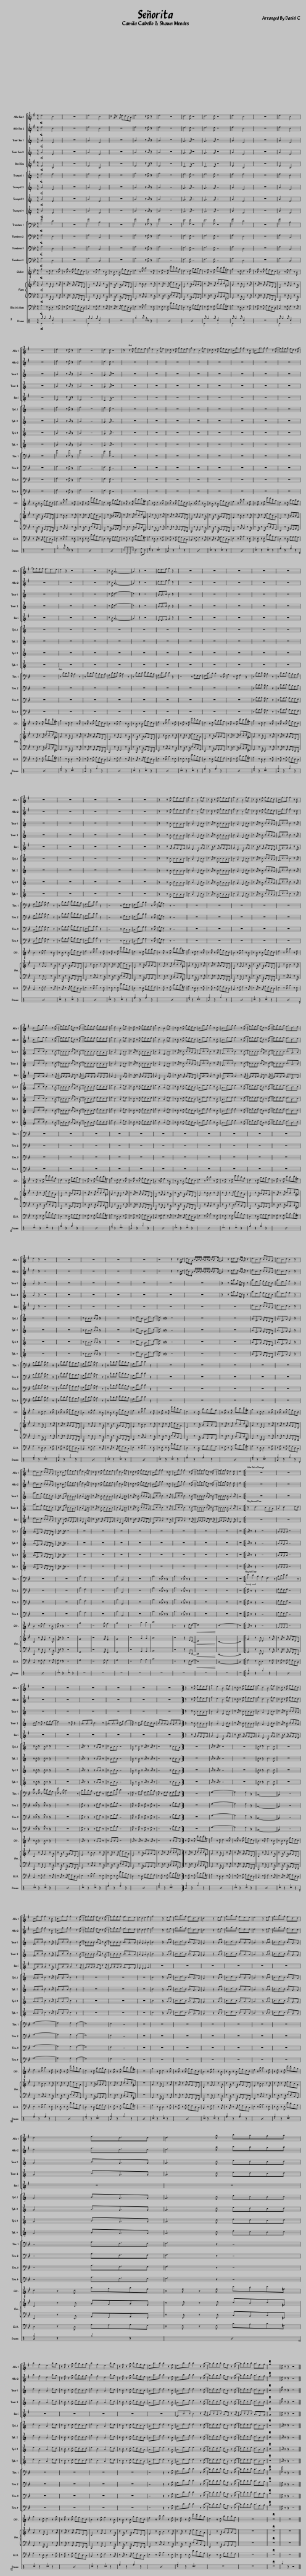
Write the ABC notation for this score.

X:1
%%score [ 1 2 3 4 5 ] [ 6 7 8 9 ] [ 10 11 12 13 ] 14 { 15 | 16 } 17 ( 18 19 )
L:1/8
M:4/4
I:linebreak $
K:Bb
V:1 treble transpose=-9
V:2 treble transpose=-9
V:3 treble transpose=-14
V:4 treble transpose=-14
V:5 treble transpose=-21
V:6 treble transpose=-2
V:7 treble transpose=-2
V:8 treble transpose=-2
V:9 treble transpose=-2
V:10 bass
V:11 bass
V:12 bass
V:13 bass
V:14 treble-8
V:15 treble
V:16 bass
V:17 bass transpose=-12
V:18 perc
K:none
V:19 perc
K:none
V:1
[K:G]!mf! e4 B4 | z8 | e4 B4 | z G z G edBA | e4 z e z2 | %5
 e4 z4 | d3 d z4 | d3 d z4 | e4 B4 | z8 | %10
 e4 B4 |$ z8 | e4 z e z2 | e4 z4 | d3 d z4 | %15
 z2 z f gfef | g2 e2 B2 gf | z d z f gfef | g2 d2 B2 gf | z d z f gfed | %20
 c3/2g3/2g g2 z c | c3/2g3/2g g2 z f- | fgfg fd z f- |$ fgfg f3/2e3/2e | e2 z2 z4 | %25
 z8 | z B A6- | A2 z2 z4 | e3/2e3/2f g2 z2 | z8 | %30
 z8 | z8 | z8 | z8 |$ z8 | %35
 z8 | z8 | z8 | z8 | z2 z f gfef | %40
 g2 e2 B2 gf | z d z f gfef | g2 d2 B2 gf | z d z f gfed | c3/2g3/2g g2 z d |$ %45
 c3/2g3/2g g2 z f- | fgfg fd z f- | fgff gfef | g2 e2 B2 gf | z e z f gfef | %50
 g2 d2 B2 gf | z d z f gfed | c3/2g3/2g g2 z d | c3/2g3/2g g2 z f- | fgfg fd z f- | %55
 fgfg f3/2d3/2e |$ e2 z2 z4 | z8 | z8 | z8 | %60
 z8 | z4 z2 z B/d/ | e/BA/ B/A/B/A/ B/A/B/A/ B/AA/- | A2 z d/ed/ B/A/ G z | e3/2B3/2d cBAG | %65
 e3/2B3/2d c2 z2 |$ e3/2B3/2d cBAG | B z Bf gfef | g2 e2 B2 gf | z d z f gfef | %70
 g2 d2 B2 gf | z d z f gfed | c3/2g3/2g g2 z d | c3/2g3/2g g2 z f- | fgfg fd z f- | %75
 fgfg f e2 e | e8 |: z8 | z8 |$ z8 | %80
 z8 | z8 | z8 | z8 | z8 :| %85
 z2 z f gfef | g2 e2 B2 gf | z d z f gfef | g2 d2 B2 gf | z d z f gfed |$ %90
 c3/2g3/2g g2 z c | c3/2g3/2g g2 z f- | fgfg fd z f- | fgfg f3/2e3/2e | e2 d2 e2 f2 | %95
 g4 z2 ef | g3/2a3/2g f3/2d3/2d | d4 z2 ef | g3/2a3/2g f3/2e3/2e | e4 z2 ef | %100
 g3/2a3/2g f3/2d3/2d |$ d4 f3/2d3/2d | d3 a baga |$ b2 g2 e2 ba | z g z a baga | %105
 b2 g2 e2 ba | z g z a bagf | e3/2b3/2b b2 z f | e3/2b3/2b b2 z a- | abab af z a- | %110
 abab a3/2f3/2g | !fermata!g8 | e z z2 z4 |] %113
V:2
[K:G]!mf! e4 B4 | z8 | e4 B4 | z8 | e4 z e z2 | %5
 e4 z4 | d3 d z4 | d3 d z4 | e4 B4 | z8 | %10
 e4 B4 |$ z8 | e4 z e z2 | e4 z4 | d3 d z4 | %15
 z8 | z8 | z8 | z8 | z8 | %20
 z8 | z8 | z8 |$ z8 | z8 | %25
 z8 | z B A6- | A2 z2 z4 | e3/2e3/2f g2 z2 | z8 | %30
 z8 | z8 | z8 | z8 |$ z8 | %35
 z8 | z8 | z8 | z8 | z2 z f gfef | %40
 g2 e2 B2 gf | z d z f gfef | g2 d2 B2 gf | z d z f gfed | c3/2g3/2g g2 z d |$ %45
 c3/2g3/2g g2 z f- | fgfg fd z f- | fgff gfef | g2 e2 B2 gf | z e z f gfef | %50
 g2 d2 B2 gf | z d z f gfed | c3/2g3/2g g2 z d | c3/2g3/2g g2 z f- | fgfg fd z f- | %55
 fgfg f3/2d3/2e |$ e2 z2 z4 | z8 | z8 | z8 | %60
 z8 | z4 z2 z B/d/ | e/BA/ B/A/B/A/ B/A/B/A/ B/AA/- | A2 z d/ed/ B/A/ G z | e3/2B3/2d cBAG | %65
 e3/2B3/2d c2 z2 |$ e3/2B3/2d cBAG | B z Bf gfef | g2 e2 B2 gf | z d z f gfef | %70
 g2 d2 B2 gf | z d z f gfed | c3/2g3/2g g2 z d | c3/2g3/2g g2 z f- | fgfg fd z f- | %75
 fgfg f e2 e | e8 |: z8 | z8 |$ z8 | %80
 z8 | z8 | z8 | z8 | z8 :| %85
 z2 z f gfef | g2 e2 B2 gf | z d z f gfef | g2 d2 B2 gf | z d z f gfed |$ %90
 c3/2g3/2g g2 z c | c3/2g3/2g g2 z f- | fgfg fd z f- | fgfg f3/2e3/2e | e2 d2 e2 f2 | %95
 g4 z2 ef | g3/2a3/2g f3/2d3/2d | d4 z2 ef | g3/2a3/2g f3/2e3/2e | e4 z2 ef | %100
 g3/2a3/2g f3/2d3/2d |$ d4 f3/2d3/2d | d3 a baga |$ b2 g2 e2 ba | z g z a baga | %105
 b2 g2 e2 ba | z g z a bagf | e3/2b3/2b b2 z f | e3/2b3/2b b2 z a- | abab af z a- | %110
 abab a3/2f3/2g | !fermata!g8 | e z z2 z4 |] %113
V:3
[K:C]!mf! A4 E4 | z8 | A4 E4 | z8 | A4 z A z2 | %5
 A4 z4 | G3 G z4 | G3 G z4 | A4 E4 | z8 | %10
 A4 E4 |$ z8 | A4 z A z2 | A4 z4 | G3 G z4 | %15
 z8 | z8 | z8 | z8 | z8 | %20
 z8 | z8 | z8 |$ z8 | z8 | %25
 z8 | z e d6- | d2 z2 z4 | A3/2A3/2B c2 z2 | z8 | %30
 z8 | z8 | z8 | z8 |$ z8 | %35
 z8 | z8 | z8 | z8 | z2 z B cBAB | %40
 c2 A2 E2 cB | z G z B cBAB | c2 G2 E2 cB | z G z B cBAG | F3/2c3/2c c2 z G |$ %45
 F3/2c3/2c c2 z B- | BcBc BG z B- | BcBB cBAB | c2 A2 E2 cB | z A z B cBAB | %50
 c2 G2 E2 cB | z G z B cBAG | F3/2c3/2c c2 z G | F3/2c3/2c c2 z B- | BcBc BG z B- | %55
 BcBc B3/2G3/2A |$ A2 z2 z4 | z8 | z8 | z8 | %60
 z8 | z8 | z8 | z2 z g/ag/ e/d/ c z | a3/2e3/2g fedc | %65
 a3/2e3/2g f2 z2 |$ a3/2e3/2g fedc | E z EB cBAB | c2 A2 E2 cB | z G z B cBAB | %70
 c2 G2 E2 cB | z G z B cBAG | F3/2c3/2c c2 z G | F3/2c3/2c c2 z B- | BcBc BG z B- | %75
 BcBc B A2 A | A8 |: z8 | z8 |$ z8 | %80
 z8 | z8 | z8 | z8 | z8 :| %85
 z2 z B cBAB | c2 A2 E2 cB | z G z B cBAB | c2 G2 E2 cB | z G z B cBAG |$ %90
 F3/2c3/2c c2 z F | F3/2c3/2c c2 z B- | BcBc BG z B- | BcBc B3/2A3/2A | A2 G2 A2 B2 | %95
 c4 z2 AB | c3/2d3/2c B3/2G3/2G | G4 z2 AB | c3/2d3/2c B3/2A3/2A | A4 z2 AB | %100
 c3/2d3/2c B3/2G3/2G |$ G4 B3/2G3/2G | G3 d edcd |$ e2 c2 A2 ed | z c z d edcd | %105
 e2 c2 A2 ed | z c z d edcB | A3/2e3/2e e2 z B | A3/2e3/2e e2 z d- | dede dB z d- | %110
 dede d3/2B3/2c | !fermata!c8 | a z z2 z4 |] %113
V:4
[K:C]!mf! A4 E4 | z8 | A4 E4 | z8 | A4 z A z2 | %5
 A4 z4 | G3 G z4 | G3 G z4 | A4 E4 | z8 | %10
 A4 E4 |$ z8 | A4 z A z2 | A4 z4 | G3 G z4 | %15
 z8 | z8 | z8 | z8 | z8 | %20
 z8 | z8 | z8 |$ z8 | z8 | %25
 z8 | z e d6- | d2 z2 z4 | A3/2A3/2B c2 z2 | z8 | %30
 z8 | z8 | z8 | z8 |$ z8 | %35
 z8 | z8 | z8 | z8 | z2 z B cBAB | %40
 c2 A2 E2 cB | z G z B cBAB | c2 G2 E2 cB | z G z B cBAG | F3/2c3/2c c2 z G |$ %45
 F3/2c3/2c c2 z B- | BcBc BG z B- | BcBB cBAB | c2 A2 E2 cB | z A z B cBAB | %50
 c2 G2 E2 cB | z G z B cBAG | F3/2c3/2c c2 z G | F3/2c3/2c c2 z B- | BcBc BG z B- | %55
 BcBc B3/2G3/2A |$ A2 z2 z4 | z8 | z8 | z8 | %60
 z8 | z8 | z8 | z2 z g/ag/ e/d/ c z | a3/2e3/2g fedc | %65
 a3/2e3/2g f2 z2 |$ a3/2e3/2g fedc | E z EB cBAB | c2 A2 E2 cB | z G z B cBAB | %70
 c2 G2 E2 cB | z G z B cBAG | F3/2c3/2c c2 z G | F3/2c3/2c c2 z B- | BcBc BG z B- | %75
 BcBc B A2 A | A8 |: z2 d3 cBA | A2 d4 ed |$ ce z e z efe- | %80
 e4 z e z2 | A3/2A3/2B c3 z | A3/2A3/2B df e2- | e z df edcB | BAAG AGcA :| %85
 z2 z B cBAB | c2 A2 E2 cB | z G z B cBAB | c2 G2 E2 cB | z G z B cBAG |$ %90
 F3/2c3/2c c2 z F | F3/2c3/2c c2 z B- | BcBc BG z B- | BcBc B3/2A3/2A | A2 G2 A2 B2 | %95
 c4 z2 AB | c3/2d3/2c B3/2G3/2G | G4 z2 AB | c3/2d3/2c B3/2A3/2A | A4 z2 AB | %100
 c3/2d3/2c B3/2G3/2G |$ G4 B3/2G3/2G | G3 d edcd |$ e2 c2 A2 ed | z c z d edcd | %105
 e2 c2 A2 ed | z c z d edcB | A3/2e3/2e e2 z B | A3/2e3/2e e2 z d- | dede dB z d- | %110
 dede d3/2B3/2c | !fermata!c8 | a z z2 z4 |] %113
V:5
[K:G]!mf! E4 B,4 | z8 | E4 B,4 | z8 | E4 z E z2 | %5
 E4 z4 | D3 D z4 | D3 D z4 | E4 B,4 | z8 | %10
 E4 B,4 |$ z8 | E4 z E z2 | E4 z4 | D3 D z4 | %15
 z8 | z8 | z8 | z8 | z8 | %20
 z8 | z8 | z8 |$ z8 | z8 | %25
 z8 | z B A6- | A2 z2 z4 | E3/2E3/2F G2 z2 | z8 | %30
 z8 | z8 | z8 | z8 |$ z8 | %35
 z8 | z8 | z8 | z8 | z2 z F GFEF | %40
 G2 E2 B,2 GF | z D z F GFEF | G2 D2 B,2 GF | z D z F GFED | C3/2G3/2G G2 z D |$ %45
 C3/2G3/2G G2 z F- | FGFG FD z F- | FGFF GFEF | G2 E2 B,2 GF | z E z F GFEF | %50
 G2 D2 B,2 GF | z D z F GFED | C3/2G3/2G G2 z D | C3/2G3/2G G2 z F- | FGFG FD z F- | %55
 FGFG F3/2D3/2E |$ E2 z2 z4 | z8 | z8 | z8 | %60
 z8 | z8 | z8 | z8 | e3/2B3/2d cBAG | %65
 e3/2B3/2d c2 z2 |$ e3/2B3/2d cBAG | B, z B,F GFEF | G2 E2 B,2 GF | z D z F GFEF | %70
 G2 D2 B,2 GF | z D z F GFED | C3/2G3/2G G2 z D | C3/2G3/2G G2 z F- | FGFG FD z F- | %75
 FGFG F E2 E | E8 |: z8 | z8 |$ z8 | %80
 z8 | z8 | z8 | z8 | z8 :| %85
 z2 z F GFEF | G2 E2 B,2 GF | z D z F GFEF | G2 D2 B,2 GF | z D z F GFED |$ %90
 C3/2G3/2G G2 z C | C3/2G3/2G G2 z F- | FGFG FD z F- | FGFG F3/2E3/2E | E2 D2 E2 F2 | %95
 z8 | z8 | z8 | z8 | z8 | %100
 z8 |$ z8 | z8 |$ z8 | z8 | %105
 z8 | z8 | z8 | E3/2B3/2B B2 z A- | ABAB AF z A- | %110
 ABAB A3/2F3/2G | !fermata!G8 | e z z2 z4 |] %113
V:6
[K:C]!mf! e4 e4 | z8 | e4 c4 | z8 | f4 z f z2 | %5
 f4 z4 | e3 e z4 | e3 e z4 | e4 e4 | z8 | %10
 e4 c4 |$ z8 | f4 z f z2 | f4 z4 | e3 e z4 | %15
 z8 | z8 | z8 | z8 | z8 | %20
 z8 | z8 | z8 |$ z8 | z8 | %25
 z8 | z8 | z8 | z8 | z8 | %30
 z8 | z8 | z8 | z8 |$ z8 | %35
 z8 | z8 | z8 | z8 | z2 z B cBAB | %40
 c2 A2 E2 cB | z G z B cBAB | c2 G2 E2 cB | z G z B cBAG | F3/2c3/2c c2 z G |$ %45
 F3/2c3/2c c2 z B- | BcBc BG z B- | BcBd edcd | e2 c2 A2 ed | z c z d edcd | %50
 e2 c2 A2 ed | z c z d edcB | A3/2e3/2e e2 z B | A3/2e3/2e e2 z d- | dede dB z d- | %55
 dede d3/2B3/2c |$ z8 | z8 | z cBc BA z2 | z8 | %60
 z3/2 e3/2B G3/2e3/2d- | d3/2 z/ z2 z4 | z8 | z8 | A3/2E3/2G FEDC | %65
 A3/2E3/2G F2 z2 |$ A3/2E3/2G FEDC | E z E z z4 | z8 | z8 | %70
 z8 | z8 | z8 | z8 | z8 | %75
 z8 | z8 |: A z z2 z4 | AAGA z4 |$ z c z2 c z z2 | %80
 z8 | A z z2 z AA z | z AcB z4 | B z B z A z A z | z4 z cBA :| %85
 z8 | A z A z z4 | z8 | c z z2 c3 c | z8 |$ %90
 A3/2A3/2B c2 z A | A3/2A3/2B c2 z2 | z8 | z8 | z8 | %95
 c4 z2 AB | c3/2d3/2c B3/2G3/2G | G4 z2 AB | c3/2d3/2c B3/2A3/2A | A4 z2 AB | %100
 c3/2d3/2c B3/2G3/2G |$ G4 B3/2G3/2G | G3 d edcd |$ e2 c2 A2 ed | z c z d edcd | %105
 e2 c2 A2 ed | z c z d edcB | A3/2e3/2e e2 z B | A3/2e3/2e e2 z d- | dede dB z d- | %110
 dede d3/2B3/2c | !fermata!c8 | A z z2 z4 |] %113
V:7
[K:C]!mf! A4 E4 | z8 | A4 E4 | z8 | A4 z A z2 | %5
 A4 z4 | G3 G z4 | G3 G z4 | A4 E4 | z8 | %10
 A4 E4 |$ z8 | A4 z A z2 | A4 z4 | G3 G z4 | %15
 z8 | z8 | z8 | z8 | z8 | %20
 z8 | z8 | z8 |$ z8 | z8 | %25
 z8 | z8 | z8 | z8 | z8 | %30
 z8 | z8 | z8 | z8 |$ z8 | %35
 z8 | z8 | z8 | z8 | z2 z B cBAB | %40
 c2 A2 E2 cB | z G z B cBAB | c2 G2 E2 cB | z G z B cBAG | F3/2c3/2c c2 z G |$ %45
 F3/2c3/2c c2 z B- | BcBc BG z B- | BcBd edcd | e2 c2 A2 ed | z c z d edcd | %50
 e2 c2 A2 ed | z c z d edcB | A3/2e3/2e e2 z B | A3/2e3/2e e2 z d- | dede dB z d- | %55
 dede d3/2B3/2c |$ z8 | z8 | z cBc BA z2 | z8 | %60
 z3/2 e3/2B G3/2e3/2d- | d3/2 z/ z2 z4 | z8 | z8 | A3/2E3/2G FEDC | %65
 A3/2E3/2G F2 z2 |$ A3/2E3/2G FEDC | E z E z z4 | z8 | z8 | %70
 z8 | z8 | z8 | z8 | z8 | %75
 z8 | z8 |: A z z2 z4 | AAGA z4 |$ z c z2 c z z2 | %80
 z8 | A z z2 z AA z | z AcB z4 | B z B z A z A z | z4 z cBA :| %85
 z8 | A z A z z4 | z8 | c z z2 c3 c | z8 |$ %90
 A3/2A3/2B c2 z A | A3/2A3/2B c2 z2 | z8 | z8 | z8 | %95
 c4 z2 AB | c3/2d3/2c B3/2G3/2G | G4 z2 AB | c3/2d3/2c B3/2A3/2A | A4 z2 AB | %100
 c3/2d3/2c B3/2G3/2G |$ G4 B3/2G3/2G | G3 d edcd |$ e2 c2 A2 ed | z c z d edcd | %105
 e2 c2 A2 ed | z c z d edcB | A3/2e3/2e e2 z B | A3/2e3/2e e2 z d- | dede dB z d- | %110
 dede d3/2B3/2c | !fermata!c8 | A z z2 z4 |] %113
V:8
[K:C]!mf! A4 E4 | z8 | A4 E4 | z8 | A4 z A z2 | %5
 A4 z4 | G3 G z4 | G3 G z4 | A4 E4 | z8 | %10
 A4 E4 |$ z8 | A4 z A z2 | A4 z4 | G3 G z4 | %15
 z8 | z8 | z8 | z8 | z8 | %20
 z8 | z8 | z8 |$ z8 | z8 | %25
 z8 | z8 | z8 | z8 | z8 | %30
 z8 | z8 | z8 | z8 |$ z8 | %35
 z8 | z8 | z8 | z8 | z2 z B cBAB | %40
 c2 A2 E2 cB | z G z B cBAB | c2 G2 E2 cB | z G z B cBAG | F3/2c3/2c c2 z G |$ %45
 F3/2c3/2c c2 z B- | BcBc BG z B- | BcBd edcd | e2 c2 A2 ed | z c z d edcd | %50
 e2 c2 A2 ed | z c z d edcB | A3/2e3/2e e2 z B | A3/2e3/2e e2 z d- | dede dB z d- | %55
 dede d3/2B3/2c |$ z8 | z8 | z cBc BA z2 | z8 | %60
 z3/2 e3/2B G3/2e3/2d- | d3/2 z/ z2 z4 | z8 | z8 | A3/2E3/2G FEDC | %65
 A3/2E3/2G F2 z2 |$ A3/2E3/2G FEDC | E z E z z4 | z8 | z8 | %70
 z8 | z8 | z8 | z8 | z8 | %75
 z8 | z8 |: A z z2 z4 | AAGA z4 |$ z c z2 c z z2 | %80
 z8 | A z z2 z AA z | z AcB z4 | B z B z A z A z | z4 z cBA :| %85
 z8 | A z A z z4 | z8 | c z z2 c3 c | z8 |$ %90
 A3/2A3/2B c2 z A | A3/2A3/2B c2 z2 | z8 | z8 | z8 | %95
 c4 z2 AB | c3/2d3/2c B3/2G3/2G | G4 z2 AB | c3/2d3/2c B3/2A3/2A | A4 z2 AB | %100
 c3/2d3/2c B3/2G3/2G |$ G4 B3/2G3/2G | G3 d edcd |$ e2 c2 A2 ed | z c z d edcd | %105
 e2 c2 A2 ed | z c z d edcB | A3/2e3/2e e2 z B | A3/2e3/2e e2 z d- | dede dB z d- | %110
 dede d3/2B3/2c | !fermata!c8 | A z z2 z4 |] %113
V:9
[K:C]!mf! A4 E4 | z8 | A4 E4 | z8 | A4 z A z2 | %5
 A4 z4 | G3 G z4 | G3 G z4 | A4 E4 | z8 | %10
 A4 E4 |$ z8 | A4 z A z2 | A4 z4 | G3 G z4 | %15
 z8 | z8 | z8 | z8 | z8 | %20
 z8 | z8 | z8 |$ z8 | z8 | %25
 z8 | z8 | z8 | z8 | z8 | %30
 z8 | z8 | z8 | z8 |$ z8 | %35
 z8 | z8 | z8 | z8 | z2 z B cBAB | %40
 c2 A2 E2 cB | z G z B cBAB | c2 G2 E2 cB | z G z B cBAG | F3/2c3/2c c2 z G |$ %45
 F3/2c3/2c c2 z B- | BcBc BG z B- | BcBd edcd | e2 c2 A2 ed | z c z d edcd | %50
 e2 c2 A2 ed | z c z d edcB | A3/2e3/2e e2 z B | A3/2e3/2e e2 z d- | dede dB z d- | %55
 dede d3/2B3/2c |$ z8 | z8 | z cBc BA z2 | z8 | %60
 z3/2 e3/2B G3/2e3/2d- | d3/2 z/ z2 z4 | z8 | z8 | A3/2E3/2G FEDC | %65
 A3/2E3/2G F2 z2 |$ A3/2E3/2G FEDC | E z E z z4 | z8 | z8 | %70
 z8 | z8 | z8 | z8 | z8 | %75
 z8 | z8 |: A z z2 z4 | AAGA z4 |$ z c z2 c z z2 | %80
 z8 | A z z2 z AA z | z AcB z4 | B z B z A z A z | z4 z cBA :| %85
 z8 | A z A z z4 | z8 | c z z2 c3 c | z8 |$ %90
 A3/2A3/2B c2 z A | A3/2A3/2B c2 z2 | z8 | z8 | z8 | %95
 c4 z2 AB | c3/2d3/2c B3/2G3/2G | G4 z2 AB | c3/2d3/2c B3/2A3/2A | A4 z2 AB | %100
 c3/2d3/2c B3/2G3/2G |$ G4 B3/2G3/2G | G3 d edcd |$ e2 c2 A2 ed | z c z d edcd | %105
 e2 c2 A2 ed | z c z d edcB | A3/2e3/2e e2 z B | A3/2e3/2e e2 z d- | dede dB z d- | %110
 dede d3/2B3/2c | !fermata!c8 | A z z2 z4 |] %113
V:10
!mf! G4 D4 | z8 | G4 B,4 | z8 | G4 z G z2 | %5
 G4 z4 | F3 F z4 | F3 F z4 | G4 D4 | z8 | %10
 G4 B,4 |$ z8 | G4 z G z2 | G4 z4 | F3 F z4 | %15
 z8 | z8 | z8 | z8 | z8 | %20
 z8 | z8 | z8 |$ z8 | z DCD C B,2 z | %25
 z DCD CB,A,B, | G,DCD C B,2 z | z DCD EDCB, | G,3/2D3/2D D2 z2 | z4 z G,F,F, | %30
 F,3/2C3/2C C2 z B, | A,2 z F, G,2 z2 | z DCD C B,2 z | z DCD CB,A,B, |$ G,DCD C B,2 z | %35
 z DCD EDCB, | G,3/2D3/2D D2 z2 | z4 z G,F,F, | F,3/2C3/2C C2 z D | C/B,/ A,2 z z4 | %40
 z8 | z8 | z8 | z8 | z8 |$ %45
 z8 | z8 | z8 | z8 | z8 | %50
 z8 | z8 | z8 | z8 | z8 | %55
 z8 |$ B,DCD C B,2 z | z DCD CB,A,B, | G,DCD C B,2 z | z DCD EDCB, | %60
 G,3/2D3/2D D2 z2 | z8 | z8 | z8 | z8 | %65
 z8 |$ z8 | z8 | B,4 G,4 | z8 | %70
 B,4 B,,4 | z8 | B,3 z B, z z2 | B,3 z B, z z2 | z8 | %75
 z8 | z8 |: (3:2:6E2 D2 B,2 A,2 F,3 z | B,CE D4 z |$ E z D z EDB,A, | %80
 G z D C4 z | CDCB, z G,G, z | G,G,CE D3 z | G, z A,B, G,A,CB, | A, z G,G, F,G,B,G, :| %85
 z8 | G,8- | G,4 G,2 z2 | B,,8- | B,,4 z4 |$ %90
 G,8- | G,4 G,2 F,2- | F,8 | F,4 z4 | z8 | %95
 z8 | z8 | z8 | z8 | z8 | %100
 z8 |$ z4 A,3/2F,3/2F, | F,3 z z4 |$ z8 | z8 | %105
 z8 | z8 | z4 z2 z A, | G,3/2D3/2D D2 z C- | CDCD CA, z C- | %110
 CDCD C3/2A,3/2B, | !fermata!B,8 | G z z2 z4 |] %113
V:11
!mf! G,4 D,4 | z8 | G,4 B,,4 | z8 | G,4 z G, z2 | %5
 G,4 z4 | F,3 F, z4 | F,3 F, z4 | G,4 D,4 | z8 | %10
 G,4 B,,4 |$ z8 | G,4 z G, z2 | G,4 z4 | F,3 F, z4 | %15
 z8 | z8 | z8 | z8 | z8 | %20
 z8 | z8 | z8 |$ z8 | z8 | %25
 z8 | z8 | z8 | z8 | z8 | %30
 z8 | z8 | z DCD C B,2 z | z DCD CB,A,B, |$ G,DCD C B,2 z | %35
 z DCD EDCB, | G,3/2D3/2D D2 z2 | z4 z G,F,F, | F,3/2C3/2C C2 z B, | A,/G,/ F,2 z z4 | %40
 z8 | z8 | z8 | z8 | z8 |$ %45
 z8 | z8 | z8 | z8 | z8 | %50
 z8 | z8 | z8 | z8 | z8 | %55
 z8 |$ B,DCD C B,2 z | z DCD CB,A,B, | G,DCD C B,2 z | z DCD EDCB, | %60
 G,3/2D3/2D D2 z2 | z8 | z8 | z8 | z8 | %65
 z8 |$ z8 | z8 | B,4 G,4 | z8 | %70
 B,4 B,,4 | z8 | B,3 z B, z z2 | B,3 z B, z z2 | z8 | %75
 z8 | z8 |: G, z z2 z4 | G,G,F,G, z4 |$ z B, z2 B, z z2 | %80
 z8 | G, z z2 z G,G, z | z G,B,A, z4 | A, z A, z G, z G, z | z4 z B,A,G, :| %85
 z8 | G,8- | G,4 G,2 z2 | B,,8- | B,,4 z4 |$ %90
 G,8- | G,4 G,2 F,2- | F,8 | F,4 z4 | z8 | %95
 z8 | z8 | z8 | z8 | z8 | %100
 z8 |$ z4 A,3/2F,3/2F, | F,3 z z4 |$ z8 | z8 | %105
 z8 | z8 | z4 z2 z A, | G,3/2D3/2D D2 z C- | CDCD CA, z C- | %110
 CDCD C3/2A,3/2B, | !fermata!B,8 | G, z z2 z4 |] %113
V:12
!mf! G,4 D,4 | z8 | G,4 B,,4 | z8 | G,4 z G, z2 | %5
 G,4 z4 | F,3 F, z4 | F,3 F, z4 | G,4 D,4 | z8 | %10
 G,4 B,,4 |$ z8 | G,4 z G, z2 | G,4 z4 | F,3 F, z4 | %15
 z8 | z8 | z8 | z8 | z8 | %20
 z8 | z8 | z8 |$ z8 | z8 | %25
 z8 | z8 | z8 | z8 | z8 | %30
 z8 | z8 | z B,A,B, A, G,2 z | z B,A,B, A,G,G,F, |$ D,B,A,B, A, G,2 z | %35
 z B,A,B, CB,A,G, | E,3/2B,3/2B, B,2 z2 | z4 z E,D,D, | D,3/2A,3/2A, A,2 z B, | A,/G,/ F,2 z z4 | %40
 z8 | z8 | z8 | z8 | z8 |$ %45
 z8 | z8 | z8 | z8 | z8 | %50
 z8 | z8 | z8 | z8 | z8 | %55
 z8 |$ B,DCD C B,2 z | z DCD CB,A,B, | G,DCD C B,2 z | z DCD EDCB, | %60
 G,3/2D3/2D D2 z2 | z8 | z8 | z8 | z8 | %65
 z8 |$ z8 | z8 | B,4 G,4 | z8 | %70
 B,4 B,,4 | z8 | B,3 z B, z z2 | B,3 z B, z z2 | z8 | %75
 z8 | z8 |: G, z z2 z4 | G,G,F,G, z4 |$ z B, z2 B, z z2 | %80
 z8 | G, z z2 z G,G, z | z G,B,A, z4 | A, z A, z G, z G, z | z4 z B,A,G, :| %85
 z8 | G,8- | G,4 G,2 z2 | B,,8- | B,,4 z4 |$ %90
 G,8- | G,4 G,2 F,2- | F,8 | F,4 z4 | z8 | %95
 z8 | z8 | z8 | z8 | z8 | %100
 z8 |$ z4 A,3/2F,3/2F, | F,3 z z4 |$ z8 | z8 | %105
 z8 | z8 | z4 z2 z A, | G,3/2D3/2D D2 z C- | CDCD CA, z C- | %110
 CDCD C3/2A,3/2B, | !fermata!B,8 | G, z z2 z4 |] %113
V:13
!mf! G,4 D,4 | z8 | G,4 B,,4 | z8 | G,4 z G, z2 | %5
 G,4 z4 | F,3 F, z4 | F,3 F, z4 | G,4 D,4 | z8 | %10
 G,4 B,,4 |$ z8 | G,4 z G, z2 | G,4 z4 | F,3 F, z4 | %15
 z8 | z8 | z8 | z8 | z8 | %20
 z8 | z8 | z8 |$ z8 | z8 | %25
 z8 | z8 | z8 | z8 | z8 | %30
 z8 | z8 | z B,A,B, A, G,2 z | z B,A,B, A,G,G,F, |$ D,B,A,B, A, G,2 z | %35
 z B,A,B, CB,A,G, | E,3/2B,3/2B, B,2 z2 | z4 z E,D,D, | D,3/2A,3/2A, A,2 z B, | A,/G,/ F,2 z z4 | %40
 z8 | z8 | z8 | z8 | z8 |$ %45
 z8 | z8 | z8 | z8 | z8 | %50
 z8 | z8 | z8 | z8 | z8 | %55
 z8 |$ B,DCD C B,2 z | z DCD CB,A,B, | G,DCD C B,2 z | z DCD EDCB, | %60
 G,3/2D3/2D D2 z2 | z8 | z8 | z8 | z8 | %65
 z8 |$ z8 | z8 | B,4 G,4 | z8 | %70
 B,4 B,,4 | z8 | B,3 z B, z z2 | B,3 z B, z z2 | z8 | %75
 z8 | z8 |: G, z z2 z4 | G,G,F,G, z4 |$ z B, z2 B, z z2 | %80
 z8 | G, z z2 z G,G, z | z G,B,A, z4 | A, z A, z G, z G, z | z4 z B,A,G, :| %85
 z8 | G,8- | G,4 G,2 z2 | B,,8- | B,,4 z4 |$ %90
 G,8- | G,4 G,2 F,2- | F,8 | F,4 z4 | z8 | %95
 z8 | z8 | z8 | z8 | z8 | %100
 z8 |$ z4 A,3/2F,3/2F, | F,3 z z4 |$ z8 | z8 | %105
 z8 | z8 | z4 z2 z A, | G,3/2D3/2D D2 z C- | CDCD CA, z C- | %110
 CDCD C3/2A,3/2B, | !fermata!B,8 | G, z z2 z4 |] %113
V:14
!mf! g2 z d d2 z g | z g z g gfdc | B2 z f f2 z B | z B z B gfdc | e2 z b b2 z e | %5
 z e z e e'd'bg | d2 z d agaf | z f z f c'bc'^f | g2 z d d2 z g | z g z g gfdc | %10
 B2 z f f2 z B |$ z B z B gfdc | e2 z b b2 z e | z e z e e'd'bg | d2 z d agaf | %15
 z f z f c'bc'^f | g2 z d d2 z g | z g z g gfdc | B2 z f f2 z B | z B z B gfdc | %20
 e2 z b b2 z e | z e z e e'd'bg | d2 z d agaf |$ z f z f c'bc'^f | g2 z d d2 z g | %25
 z g z g gfdc | B2 z f f2 z B | z B z B gfdc | e2 z b b2 z e | z e z e e'd'bg | %30
 d2 z d agaf | z f z f c'bc'^f | g2 z d d2 z g | z g z g gfdc |$ B2 z f f2 z B | %35
 z B z B gfdc | e2 z b b2 z e | z e z e e'd'bg | d2 z d agaf | z f z f c'bc'^f | %40
 g2 z d d2 z g | z g z g gfdc | B2 z f f2 z B | z B z B gfdc | e2 z b b2 z e |$ %45
 z e z e e'd'bg | d2 z d agaf | z f z f c'bc'^f | g2 z d d2 z g | z g z g gfdc | %50
 B2 z f f2 z B | z B z B gfdc | e2 z b b2 z e | z e z e e'd'bg | d2 z d agaf | %55
 z f z f c'bc'^f |$ g2 z d d2 z g | z g z g gfdc | B2 z f f2 z B | z B z B gfdc | %60
 e2 z b b2 z e | z e z e e'd'bg | d2 z d agaf | z f z f c'bc'^f | g2 z d d2 z g | %65
 z g z g gfdc |$ B2 z f f2 z B | f z z2 z4 | g8 | z4 g f3 | %70
 g8 | z4 a2 a2 | b8 | z4 z2 ed- |!<(! d8!<)! | %75
 c8- | c8 |: G z z2 z4 | GGFG z4 |$ z B z2 B z z2 | %80
 z8 | G z z2 z GG z | z GBA z4 | A z A z G z G z | z4 z BAG :| %85
 z f z f c'bc'^f | g2 z d d2 z g | z g z g gfdc | B2 z f f2 z B | z B z B gfdc |$ %90
 e2 z b b2 z e | z e z e e'd'bg | d2 z d agaf | z f z f c'bc'^f | z8 | %95
 g2 z d d2 z g | z g z g gfdc | B2 z f f2 z B | z B z B gfdc | e2 z b b2 z e | %100
 z e z e e'd'bg |$ d2 z d agaf | z f z f c'bc'^f |$ g2 z d d2 z g | z g z g gfdc | %105
 B2 z f f2 z B | z B z B gfdc | e2 z b b2 z e | z e z e e'd'bg | d2 z d agaf | %110
 z8 | !fermata!z8 | z8 |] %113
V:15
!mf! G2 z D D2 z G | z G z G GFDC | B,2 z F F2 z B, | z B, z B, GFDC | E2 z B B2 z E | %5
 z E z E edBG | D2 z D AGAF | z F z F cBc^F | G2 z D D2 z G | z G z G GFDC | %10
 B,2 z F F2 z B, |$ z B, z B, GFDC | E2 z B B2 z E | z E z E edBG | D2 z D AGAF | %15
 z F z F cBc^F | G2 z D D2 z G | z G z G GFDC | B,2 z F F2 z B, | z B, z B, GFDC | %20
 E2 z B B2 z E | z E z E edBG | D2 z D AGAF |$ z F z F cBc^F | G2 z D D2 z G | %25
 z G z G GFDC | B,2 z F F2 z B, | z B, z B, GFDC | E2 z B B2 z E | z E z E edBG | %30
 D2 z D AGAF | z F z F cBc^F | G2 z D D2 z G | z G z G GFDC |$ B,2 z F F2 z B, | %35
 z B, z B, GFDC | E2 z B B2 z E | z E z E edBG | D2 z D AGAF | z F z F cBc^F | %40
 G2 z D D2 z G | z G z G GFDC | B,2 z F F2 z B, | z B, z B, GFDC | E2 z B B2 z E |$ %45
 z E z E edBG | D2 z D AGAF | z F z F cBc^F | G2 z D D2 z G | z G z G GFDC | %50
 B,2 z F F2 z B, | z B, z B, GFDC | E2 z B B2 z E | z E z E edBG | D2 z D AGAF | %55
 z F z F cBc^F |$ G2 z D D2 z G | z G z G GFDC | B,2 z F F2 z B, | z B, z B, GFDC | %60
 E2 z B B2 z E | z E z E edBG | D2 z D AGAF | z F z F cBc^F | G2 z D D2 z G | %65
 z G z G GFDC |$ B,2 z F F2 z B, | F z z2 z4 | G8 | z4 G F3 | %70
 G8 | z4 A2 A2 | B8 | z4 z2 ED- |!<(! D8!<)! | %75
 C8- | C8 |: G2 z D D2 z G | z G z G GFDC |$ B,2 z F F2 z B, | %80
 z B, z B, GFDC | E2 z B B2 z E | z E z E edBG | D2 z D AGAF | z F z F cBc^F :| %85
 z F z F cBc^F | G2 z D D2 z G | z G z G GFDC | B,2 z F F2 z B, | z B, z B, GFDC |$ %90
 E2 z B B2 z E | z E z E edBG | D2 z D AGAF | z F z F cBc^F | z8 | %95
 G2 z D D2 z G | z G z G GFDC | B,2 z F F2 z B, | z B, z B, GFDC | E2 z B B2 z E | %100
 z E z E edBG |$ D2 z D AGAF | z F z F cBc^F |$ G2 z D D2 z G | z G z G GFDC | %105
 B,2 z F F2 z B, | z B, z B, GFDC | E2 z B B2 z E | z E z E edBG | D2 z D AGAF | %110
 z8 | !fermata!z8 | z8 |] %113
V:16
!mf! G,,2 z D,, D,,2 z G,, | z G,, z G,, G,,F,,D,,C,, | B,,,2 z F,, F,,2 z B,,, | z B,,, z B,,, G,,F,,D,,C,, | E,,2 z B,, B,,2 z E,, | %5
 z E,, z E,, E,D,B,,G,, | D,,2 z D,, A,,G,,A,,F,, | z F,, z F,, C,B,,C,^F,, | G,,2 z D,, D,,2 z G,, | z G,, z G,, G,,F,,D,,C,, | %10
 B,,,2 z F,, F,,2 z B,,, |$ z B,,, z B,,, G,,F,,D,,C,, | E,,2 z B,, B,,2 z E,, | z E,, z E,, E,D,B,,G,, | D,,2 z D,, A,,G,,A,,F,, | %15
 z F,, z F,, C,B,,C,^F,, | G,,2 z D,, D,,2 z G,, | z G,, z G,, G,,F,,D,,C,, | B,,,2 z F,, F,,2 z B,,, | z B,,, z B,,, G,,F,,D,,C,, | %20
 E,,2 z B,, B,,2 z E,, | z E,, z E,, E,D,B,,G,, | D,,2 z D,, A,,G,,A,,F,, |$ z F,, z F,, C,B,,C,^F,, | G,,2 z D,, D,,2 z G,, | %25
 z G,, z G,, G,,F,,D,,C,, | B,,,2 z F,, F,,2 z B,,, | z B,,, z B,,, G,,F,,D,,C,, | E,,2 z B,, B,,2 z E,, | z E,, z E,, E,D,B,,G,, | %30
 D,,2 z D,, A,,G,,A,,F,, | z F,, z F,, C,B,,C,^F,, | G,,2 z D,, D,,2 z G,, | z G,, z G,, G,,F,,D,,C,, |$ B,,,2 z F,, F,,2 z B,,, | %35
 z B,,, z B,,, G,,F,,D,,C,, | E,,2 z B,, B,,2 z E,, | z E,, z E,, E,D,B,,G,, | D,,2 z D,, A,,G,,A,,F,, | z F,, z F,, C,B,,C,^F,, | %40
 G,,2 z D,, D,,2 z G,, | z G,, z G,, G,,F,,D,,C,, | B,,,2 z F,, F,,2 z B,,, | z B,,, z B,,, G,,F,,D,,C,, | E,,2 z B,, B,,2 z E,, |$ %45
 z E,, z E,, E,D,B,,G,, | D,,2 z D,, A,,G,,A,,F,, | z F,, z F,, C,B,,C,^F,, | G,,2 z D,, D,,2 z G,, | z G,, z G,, G,,F,,D,,C,, | %50
 B,,,2 z F,, F,,2 z B,,, | z B,,, z B,,, G,,F,,D,,C,, | E,,2 z B,, B,,2 z E,, | z E,, z E,, E,D,B,,G,, | D,,2 z D,, A,,G,,A,,F,, | %55
 z F,, z F,, C,B,,C,^F,, |$ G,,2 z D,, D,,2 z G,, | z G,, z G,, G,,F,,D,,C,, | B,,,2 z F,, F,,2 z B,,, | z B,,, z B,,, G,,F,,D,,C,, | %60
 E,,2 z B,, B,,2 z E,, | z E,, z E,, E,D,B,,G,, | D,,2 z D,, A,,G,,A,,F,, | z F,, z F,, C,B,,C,^F,, | G,,2 z D,, D,,2 z G,, | %65
 z G,, z G,, G,,F,,D,,C,, |$ B,,,2 z F,, F,,2 z B,,, | F,, z z2 z4 | G,,8 | z4 G,, F,,3 | %70
 G,,8 | z4 A,,2 A,,2 | B,,8 | z4 z2 E,,D,,- |!<(! D,,8!<)! | %75
 C,,8- | C,,8 |: G,,2 z D,, D,,2 z G,, | z G,, z G,, G,,F,,D,,C,, |$ B,,,2 z F,, F,,2 z B,,, | %80
 z B,,, z B,,, G,,F,,D,,C,, | E,,2 z B,, B,,2 z E,, | z E,, z E,, E,D,B,,G,, | D,,2 z D,, A,,G,,A,,F,, | z F,, z F,, C,B,,C,^F,, :| %85
 z F,, z F,, C,B,,C,^F,, | G,,2 z D,, D,,2 z G,, | z G,, z G,, G,,F,,D,,C,, | B,,,2 z F,, F,,2 z B,,, | z B,,, z B,,, G,,F,,D,,C,, |$ %90
 E,,2 z B,, B,,2 z E,, | z E,, z E,, E,D,B,,G,, | D,,2 z D,, A,,G,,A,,F,, | z F,, z F,, C,B,,C,^F,, | z8 | %95
 G,,2 z D,, D,,2 z G,, | z G,, z G,, G,,F,,D,,C,, | B,,,2 z F,, F,,2 z B,,, | z B,,, z B,,, G,,F,,D,,C,, | E,,2 z B,, B,,2 z E,, | %100
 z E,, z E,, E,D,B,,G,, |$ D,,2 z D,, A,,G,,A,,F,, | z F,, z F,, C,B,,C,^F,, |$ G,,2 z D,, D,,2 z G,, | z G,, z G,, G,,F,,D,,C,, | %105
 B,,,2 z F,, F,,2 z B,,, | z B,,, z B,,, G,,F,,D,,C,, | E,,2 z B,, B,,2 z E,, | z E,, z E,, E,D,B,,G,, | D,,2 z D,, A,,G,,A,,F,, | %110
 z8 | !fermata!z8 | z8 |] %113
V:17
!mf! G,2 z D, D,2 z G, | z G, z G, G,F,D,C, | B,,2 z F, F,2 z B,, | z B,, z B,, G,F,D,C, | E,2 z B, B,2 z E, | %5
 z E, z E, EDB,G, | D,2 z D, A,G,A,F, | z F, z F, CB,C^F, | G,2 z D, D,2 z G, | z G, z G, G,F,D,C, | %10
 B,,2 z F, F,2 z B,, |$ z B,, z B,, G,F,D,C, | E,2 z B, B,2 z E, | z E, z E, EDB,G, | D,2 z D, A,G,A,F, | %15
 z F, z F, CB,C^F, | G,2 z D, D,2 z G, | z G, z G, G,F,D,C, | B,,2 z F, F,2 z B,, | z B,, z B,, G,F,D,C, | %20
 E,2 z B, B,2 z E, | z E, z E, EDB,G, | D,2 z D, A,G,A,F, |$ z F, z F, CB,C^F, | G,2 z D, D,2 z G, | %25
 z G, z G, G,F,D,C, | B,,2 z F, F,2 z B,, | z B,, z B,, G,F,D,C, | E,2 z B, B,2 z E, | z E, z E, EDB,G, | %30
 D,2 z D, A,G,A,F, | z F, z F, CB,C^F, | G,2 z D, D,2 z G, | z G, z G, G,F,D,C, |$ B,,2 z F, F,2 z B,, | %35
 z B,, z B,, G,F,D,C, | E,2 z B, B,2 z E, | z E, z E, EDB,G, | D,2 z D, A,G,A,F, | z F, z F, CB,C^F, | %40
 G,2 z D, D,2 z G, | z G, z G, G,F,D,C, | B,,2 z F, F,2 z B,, | z B,, z B,, G,F,D,C, | E,2 z B, B,2 z E, |$ %45
 z E, z E, EDB,G, | D,2 z D, A,G,A,F, | z F, z F, CB,C^F, | G,2 z D, D,2 z G, | z G, z G, G,F,D,C, | %50
 B,,2 z F, F,2 z B,, | z B,, z B,, G,F,D,C, | E,2 z B, B,2 z E, | z E, z E, EDB,G, | D,2 z D, A,G,A,F, | %55
 z F, z F, CB,C^F, |$ G,2 z D, D,2 z G, | z G, z G, G,F,D,C, | B,,2 z F, F,2 z B,, | z B,, z B,, G,F,D,C, | %60
 E,2 z B, B,2 z E, | z E, z E, EDB,G, | D,2 z D, A,G,A,F, | z F, z F, CB,C^F, | G,2 z D, D,2 z G, | %65
 z G, z G, G,F,D,C, |$ B,,2 z F, F,2 z B,, | F, z z2 z4 | G,8 | z4 G, F,3 | %70
 G,8 | z4 A,2 A,2 | B,8 | z4 z2 E,D,- |!<(! D,8!<)! | %75
 C,8- | C,8 |: G,2 z D, D,2 z G, | z G, z G, G,F,D,C, |$ B,,2 z F, F,2 z B,, | %80
 z B,, z B,, G,F,D,C, | E,2 z B, B,2 z E, | z E, z E, EDB,G, | D,2 z D, A,G,A,F, | z F, z F, CB,C^F, :| %85
 z F, z F, CB,C^F, | G,2 z D, D,2 z G, | z G, z G, G,F,D,C, | B,,2 z F, F,2 z B,, | z B,, z B,, G,F,D,C, |$ %90
 E,2 z B, B,2 z E, | z E, z E, EDB,G, | D,2 z D, A,G,A,F, | z F, z F, CB,C^F, | z8 | %95
 G,2 z D, D,2 z G, | z G, z G, G,F,D,C, | B,,2 z F, F,2 z B,, | z B,, z B,, G,F,D,C, | E,2 z B, B,2 z E, | %100
 z E, z E, EDB,G, |$ D,2 z D, A,G,A,F, | z F, z F, CB,C^F, |$ G,2 z D, D,2 z G, | z G, z G, G,F,D,C, | %105
 B,,2 z F, F,2 z B,, | z B,, z B,, G,F,D,C, | E,2 z B, B,2 z E, | z E, z E, EDB,G, | D,2 z D, A,G,A,F, | %110
 z8 | !fermata!z8 | z8 |] %113
V:18
[K:C]!mf!!mf! f f2 f ^c4 | z8 | f f2 f ^c4 | z8 | ^g3 ^g ^c z z2 | %5
 x8 | x8 | f f2 f ^c4 | f f2 f ^c4 | z8 | %10
 f f2 f ^c4 |$ z8 | ^g3 ^g ^c z z2 | x8 | x8 | %15
 ^c^D^D^c c2 [Ff]^c | [^cf]2 z2 [^cc]4 | [A^g]2 z2 ^g2 z2 | x8 | [^cc]2 z2 [^cc]2 z2 | %20
 x8 | [^cc]2 z2 [^cc]2 z2 | [e^g]2 z2 [e^g]2 z2 |$ x8 | [^cf]2 z2 [^cc]4 | %25
 [A^g]2 z2 ^g2 z2 | x8 | [^cc]2 z2 [^cc]2 z2 | x8 | [^cc]2 z2 [^cc]2 z2 | %30
 [e^g]2 z2 [e^g]2 z2 | x8 | [^cf]2 z2 [^cc]4 | [A^g]2 z2 ^g2 z2 |$ x8 | %35
 [^cc]2 z2 [^cc]2 z2 | x8 | [^cc]2 z2 [^cc]2 z2 | [e^g]2 z2 [e^g]2 z2 | x8 | %40
 [^cf]2 z2 [^cc]4 | [A^g]2 z2 ^g2 z2 | x8 | [^cc]2 z2 [^cc]2 z2 | x8 |$ %45
 [^cc]2 z2 [^cc]2 z2 | [e^g]2 z2 [e^g]2 z2 | x8 | [^cf]2 z2 [^cc]4 | [A^g]2 z2 ^g2 z2 | %50
 x8 | [^cc]2 z2 [^cc]2 z2 | x8 | [^cc]2 z2 [^cc]2 z2 | [e^g]2 z2 [e^g]2 z2 | %55
 x8 |$ [^cf]2 z2 [^cc]4 | [A^g]2 z2 ^g2 z2 | x8 | [^cc]2 z2 [^cc]2 z2 | %60
 x8 | [^cc]2 z2 [^cc]2 z2 | [e^g]2 z2 [e^g]2 z2 | x8 | [^cf]2 z2 [^cc]4 | %65
 [A^g]2 z2 ^g2 z2 |$ x8 | [^cc]2 z2 [^cc]2 z2 | z8 | z8 | %70
 z8 | z8 | z8 | z8 | z8 | %75
 z8 | z8 |: [A^g]2 z2 ^g2 z2 | x8 |$ [^cc]2 z2 [^cc]2 z2 | %80
 x8 | [^cc]2 z2 [^cc]2 z2 | [e^g]2 z2 [e^g]2 z2 | x8 | [^cf]2 z2 [^cc]4 :| %85
 [A^g]2 z2 ^g2 z2 | x8 | [^cc]2 z2 [^cc]2 z2 | x8 | [^cc]2 z2 [^cc]2 z2 |$ %90
 [e^g]2 z2 [e^g]2 z2 | x8 | [^cf]2 z2 [^cc]4 | [A^g]2 z2 ^g2 z2 | x8 | %95
 [^cc]2 z2 [^cc]2 z2 | x8 | [^cc]2 z2 [^cc]2 z2 | [e^g]2 z2 [e^g]2 z2 | x8 | %100
 [^cf]2 z2 [^cc]4 |$ [A^g]2 z2 ^g2 z2 | x8 |$ [^cc]2 z2 [^cc]2 z2 | x8 | %105
 [^cc]2 z2 [^cc]2 z2 | [e^g]2 z2 [e^g]2 z2 | x8 | [^cf]2 z2 [^cc]4 | z8 | %110
 z8 | !fermata!z8 | ^a2 z2 z4 |] %113
V:19
[K:C] ^D4 z4 | x8 | ^D4 z4 | x8 | x8 | %5
 x8 | x8 | ^D4 z4 | ^D4 z4 | x8 | %10
 ^D4 z4 |$ x8 | x8 | x8 | x8 | %15
 x8 | x8 | x8 | x8 | x8 | %20
 x8 | x8 | x8 |$ x8 | x8 | %25
 x8 | x8 | x8 | x8 | x8 | %30
 x8 | x8 | x8 | x8 |$ x8 | %35
 x8 | x8 | x8 | x8 | x8 | %40
 x8 | x8 | x8 | x8 | x8 |$ %45
 x8 | x8 | x8 | x8 | x8 | %50
 x8 | x8 | x8 | x8 | x8 | %55
 x8 |$ x8 | x8 | x8 | x8 | %60
 x8 | x8 | x8 | x8 | x8 | %65
 x8 |$ x8 | x8 | x8 | x8 | %70
 x8 | x8 | x8 | x8 | x8 | %75
 x8 | x8 |: x8 | x8 |$ x8 | %80
 x8 | x8 | x8 | x8 | x8 :| %85
 x8 | x8 | x8 | x8 | x8 |$ %90
 x8 | x8 | x8 | x8 | x8 | %95
 x8 | x8 | x8 | x8 | x8 | %100
 x8 |$ x8 | x8 |$ x8 | x8 | %105
 x8 | x8 | x8 | x8 | x8 | %110
 x8 | x8 | x8 |] %113
